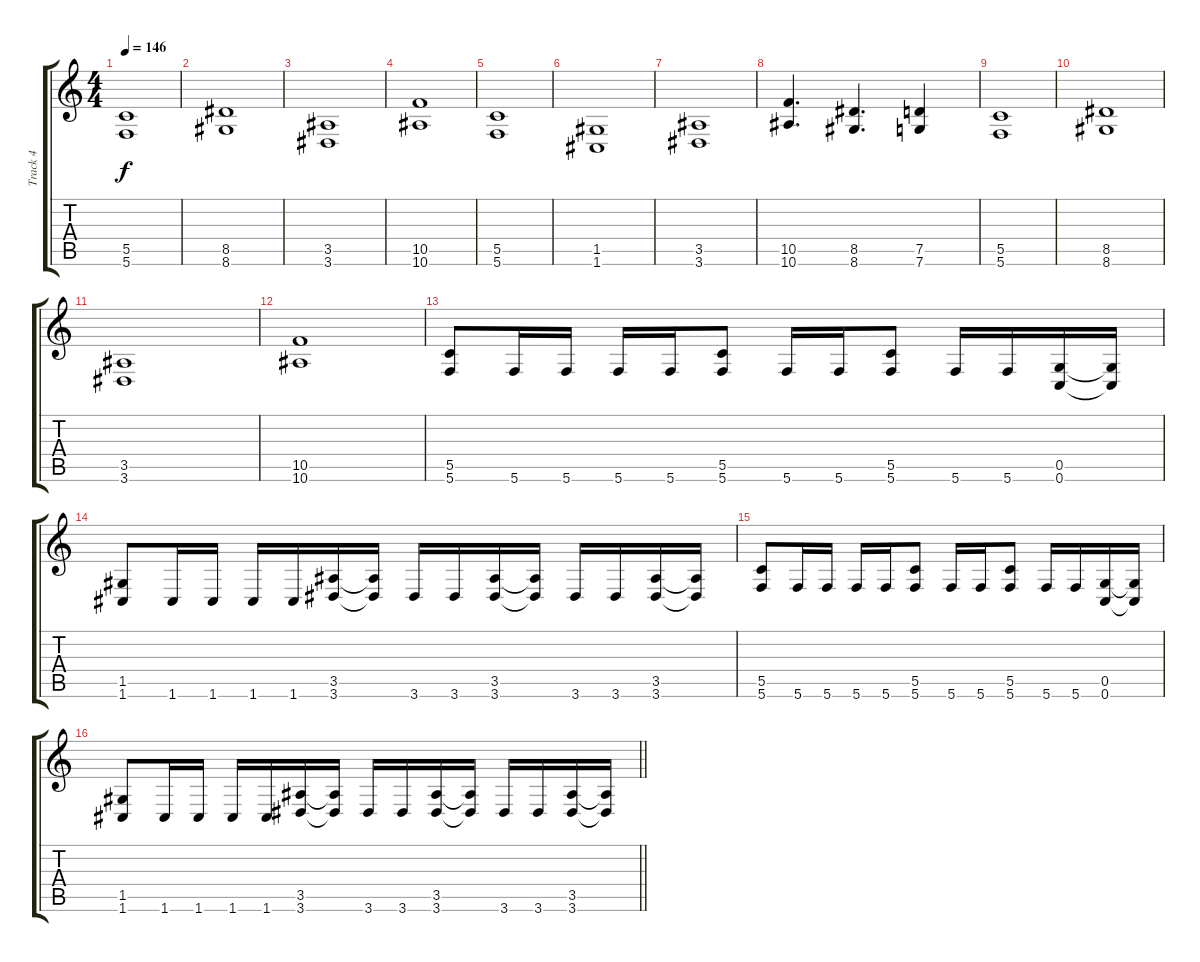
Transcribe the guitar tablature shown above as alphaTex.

\track ("Track 4" "Track 4") {instrument distortionguitar}
\staff {score tabs}
\tuning (D4 A3 F3 C3 G2 C2) {hide}
\ts (4 4)
\tempo 146
\clef g2
\ks c
(5.5 5.6).1{dy f} |
(8.5 8.6).1 |
(3.5 3.6).1 |
(10.5 10.6).1 |
(5.5 5.6).1 |
(1.5 1.6).1 |
(3.5 3.6).1 |
(10.5 10.6).4{d} (8.5 8.6).4{d} (7.5 7.6).4 |
(5.5 5.6).1 |
(8.5 8.6).1 |
(3.5 3.6).1 |
(10.5 10.6).1 |
(5.5 5.6).8 5.6.16 5.6.16 5.6.16 5.6.16 (5.5 5.6).8 5.6.16 5.6.16 (5.5 5.6).8 5.6.16 5.6.16 (0.5 0.6).16 (0.5{t} 0.6{t}).16 |
(1.5 1.6).8 1.6.16 1.6.16 1.6.16 1.6.16 (3.5 3.6).16 (3.5{t} 3.6{t}).16 3.6.16 3.6.16 (3.5 3.6).16 (3.5{t} 3.6{t}).16 3.6.16 3.6.16 (3.5 3.6).16 (3.5{t} 3.6{t}).16 |
(5.5 5.6).8 5.6.16 5.6.16 5.6.16 5.6.16 (5.5 5.6).8 5.6.16 5.6.16 (5.5 5.6).8 5.6.16 5.6.16 (0.5 0.6).16 (0.5{t} 0.6{t}).16 |
\barLineRight lightlight
(1.5 1.6).8 1.6.16 1.6.16 1.6.16 1.6.16 (3.5 3.6).16 (3.5{t} 3.6{t}).16 3.6.16 3.6.16 (3.5 3.6).16 (3.5{t} 3.6{t}).16 3.6.16 3.6.16 (3.5 3.6).16 (3.5{t} 3.6{t}).16
